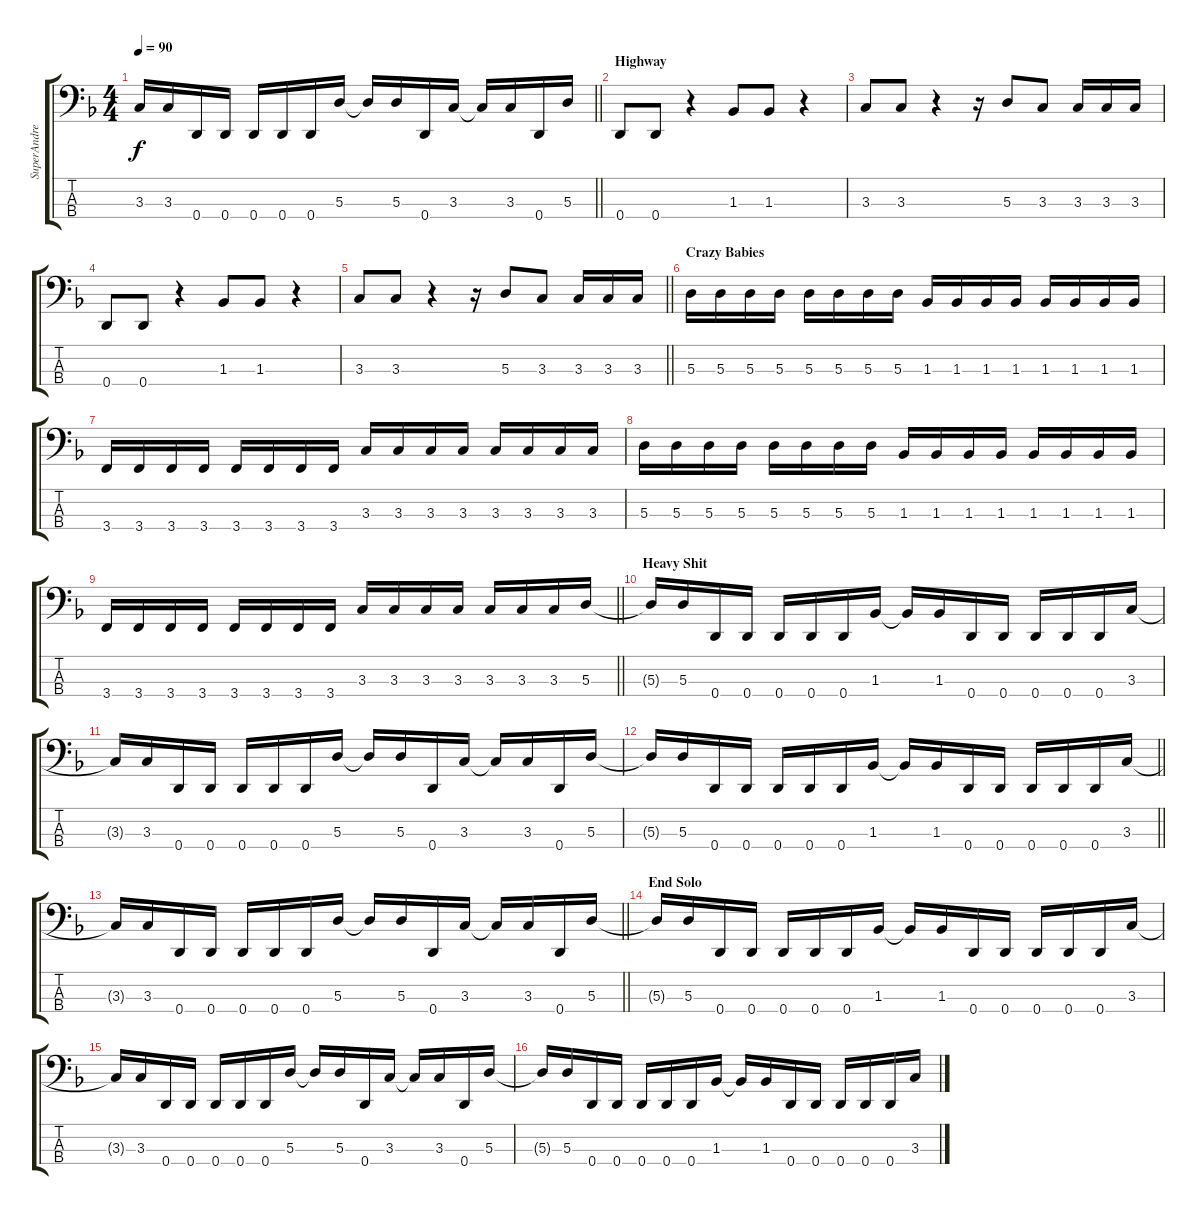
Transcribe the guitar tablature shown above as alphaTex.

\track ("SuperAndreas" "SuperAndre") {instrument electricbassfinger}
\staff {score tabs}
\tuning (G2 D2 A1 D1) {hide}
\ts (4 4)
\tempo 90
\clef f4
\barLineRight lightlight
\ks dminor
3.3{t}.16{dy f} 3.3.16 0.4.16 0.4.16 0.4.16 0.4.16 0.4.16 5.3.16 5.3{t}.16 5.3.16 0.4.16 3.3.16 3.3{t}.16 3.3.16 0.4.16 5.3.16 |
\section ("" "Highway")
0.4.8 0.4.8 r.4 1.3.8 1.3.8 r.4 |
3.3.8 3.3.8 r.4 r.16 5.3.8 3.3.8 3.3.16 3.3.16 3.3.16 |
0.4.8 0.4.8 r.4 1.3.8 1.3.8 r.4 |
\barLineRight lightlight
3.3.8 3.3.8 r.4 r.16 5.3.8 3.3.8 3.3.16 3.3.16 3.3.16 |
\section ("" "Crazy Babies")
5.3.16 5.3.16 5.3.16 5.3.16 5.3.16 5.3.16 5.3.16 5.3.16 1.3.16 1.3.16 1.3.16 1.3.16 1.3.16 1.3.16 1.3.16 1.3.16 |
3.4.16 3.4.16 3.4.16 3.4.16 3.4.16 3.4.16 3.4.16 3.4.16 3.3.16 3.3.16 3.3.16 3.3.16 3.3.16 3.3.16 3.3.16 3.3.16 |
5.3.16 5.3.16 5.3.16 5.3.16 5.3.16 5.3.16 5.3.16 5.3.16 1.3.16 1.3.16 1.3.16 1.3.16 1.3.16 1.3.16 1.3.16 1.3.16 |
\barLineRight lightlight
3.4.16 3.4.16 3.4.16 3.4.16 3.4.16 3.4.16 3.4.16 3.4.16 3.3.16 3.3.16 3.3.16 3.3.16 3.3.16 3.3.16 3.3.16 5.3.16 |
\section ("" "Heavy Shit")
5.3{t}.16 5.3.16 0.4.16 0.4.16 0.4.16 0.4.16 0.4.16 1.3.16 1.3{t}.16 1.3.16 0.4.16 0.4.16 0.4.16 0.4.16 0.4.16 3.3.16 |
3.3{t}.16 3.3.16 0.4.16 0.4.16 0.4.16 0.4.16 0.4.16 5.3.16 5.3{t}.16 5.3.16 0.4.16 3.3.16 3.3{t}.16 3.3.16 0.4.16 5.3.16 |
\barLineRight lightlight
5.3{t}.16 5.3.16 0.4.16 0.4.16 0.4.16 0.4.16 0.4.16 1.3.16 1.3{t}.16 1.3.16 0.4.16 0.4.16 0.4.16 0.4.16 0.4.16 3.3.16 |
\barLineRight lightlight
3.3{t}.16 3.3.16 0.4.16 0.4.16 0.4.16 0.4.16 0.4.16 5.3.16 5.3{t}.16 5.3.16 0.4.16 3.3.16 3.3{t}.16 3.3.16 0.4.16 5.3.16 |
\section ("" "End Solo")
5.3{t}.16 5.3.16 0.4.16 0.4.16 0.4.16 0.4.16 0.4.16 1.3.16 1.3{t}.16 1.3.16 0.4.16 0.4.16 0.4.16 0.4.16 0.4.16 3.3.16 |
3.3{t}.16 3.3.16 0.4.16 0.4.16 0.4.16 0.4.16 0.4.16 5.3.16 5.3{t}.16 5.3.16 0.4.16 3.3.16 3.3{t}.16 3.3.16 0.4.16 5.3.16 |
5.3{t}.16 5.3.16 0.4.16 0.4.16 0.4.16 0.4.16 0.4.16 1.3.16 1.3{t}.16 1.3.16 0.4.16 0.4.16 0.4.16 0.4.16 0.4.16 3.3.16
